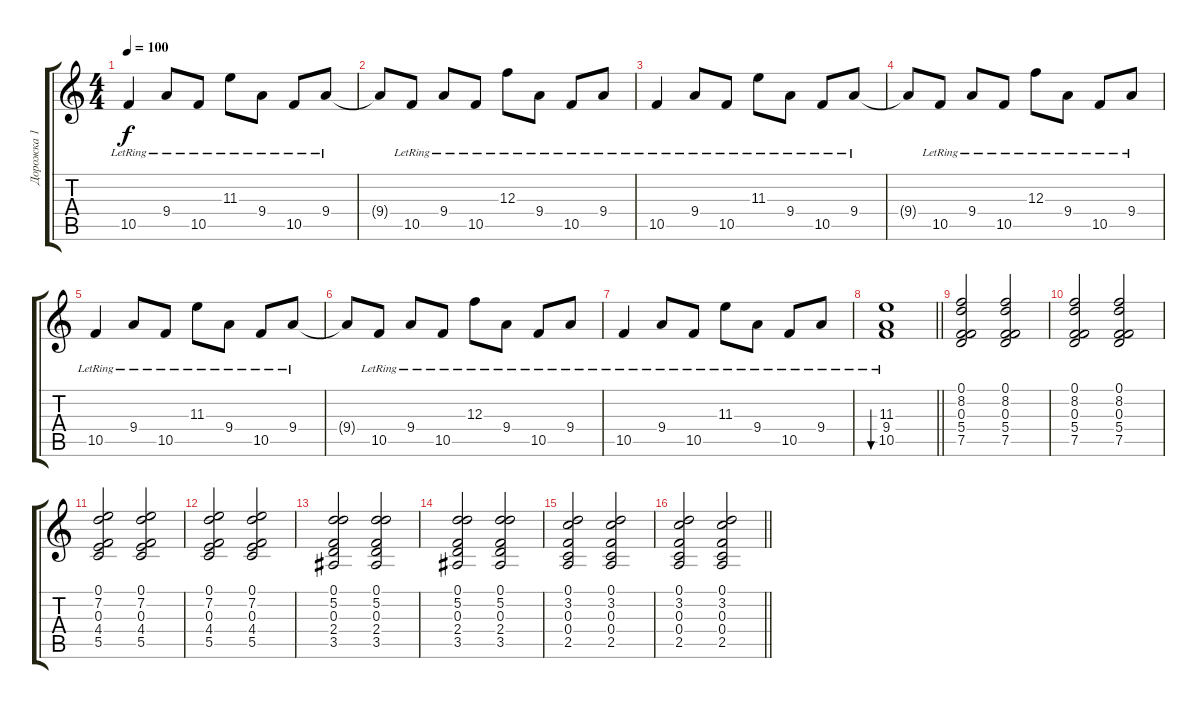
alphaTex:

\track ("Дорожка 1" "Дорожка 1") {instrument distortionguitar}
\staff {score tabs}
\tuning (D4 A3 F3 C3 G2 C2) {hide}
\ts (4 4)
\section ("" "")
\tempo 100
\clef g2
\ks c
10.5{lr}.4{dy f} 9.4{lr}.8 10.5{lr}.8 11.3{lr}.8 9.4{lr}.8 10.5{lr}.8 9.4{lr}.8 |
9.4{t}.8 10.5{lr}.8 9.4{lr}.8 10.5{lr}.8 12.3{lr}.8 9.4{lr}.8 10.5{lr}.8 9.4{lr}.8 |
10.5{lr}.4 9.4{lr}.8 10.5{lr}.8 11.3{lr}.8 9.4{lr}.8 10.5{lr}.8 9.4{lr}.8 |
9.4{t}.8 10.5{lr}.8 9.4{lr}.8 10.5{lr}.8 12.3{lr}.8 9.4{lr}.8 10.5{lr}.8 9.4{lr}.8 |
10.5{lr}.4 9.4{lr}.8 10.5{lr}.8 11.3{lr}.8 9.4{lr}.8 10.5{lr}.8 9.4{lr}.8 |
9.4{t}.8 10.5{lr}.8 9.4{lr}.8 10.5{lr}.8 12.3{lr}.8 9.4{lr}.8 10.5{lr}.8 9.4{lr}.8 |
10.5{lr}.4 9.4{lr}.8 10.5{lr}.8 11.3{lr}.8 9.4{lr}.8 10.5{lr}.8 9.4{lr}.8 |
\barLineRight lightlight
(11.3{lr} 9.4{lr} 10.5{lr}).1{bu 60} |
\section ("" "")
(0.1 8.2 0.3 5.4 7.5).2{instrument distortionguitar} (0.1 8.2 0.3 5.4 7.5).2 |
(0.1 8.2 0.3 5.4 7.5).2 (0.1 8.2 0.3 5.4 7.5).2 |
(0.1 7.2 0.3 4.4 5.5).2 (0.1 7.2 0.3 4.4 5.5).2 |
(0.1 7.2 0.3 4.4 5.5).2 (0.1 7.2 0.3 4.4 5.5).2 |
(0.1 5.2 0.3 2.4 3.5).2 (0.1 5.2 0.3 2.4 3.5).2 |
(0.1 5.2 0.3 2.4 3.5).2 (0.1 5.2 0.3 2.4 3.5).2 |
(0.1 3.2 0.3 0.4 2.5).2 (0.1 3.2 0.3 0.4 2.5).2 |
\barLineRight lightlight
(0.1 3.2 0.3 0.4 2.5).2 (0.1 3.2 0.3 0.4 2.5).2
